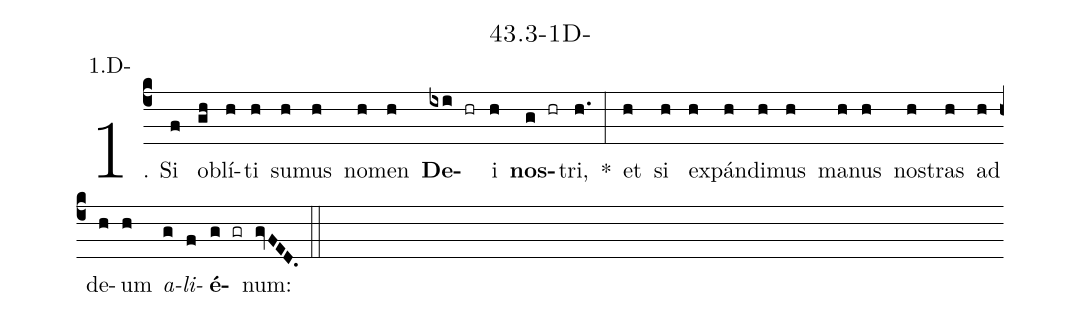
name: 43.3-1D-;
annotation: 1.D-;
%%
(c4)1. Si(f) ob(gh)lí(h)ti(h) su(h)mus(h) no(h)men(h) <b>De</b>(ixi hr)i(h) <b>nos</b>(g hr)tri,(h.) *(:) et(h) si(h) ex(h)pán(h)di(h)mus(h) ma(h)nus(h) nos(h)tras(h) ad(h) de(h)um(h) <i>a</i>(g)<i>li</i>(f)<b>é</b>(g gr)num:(gvFED.) (::)
